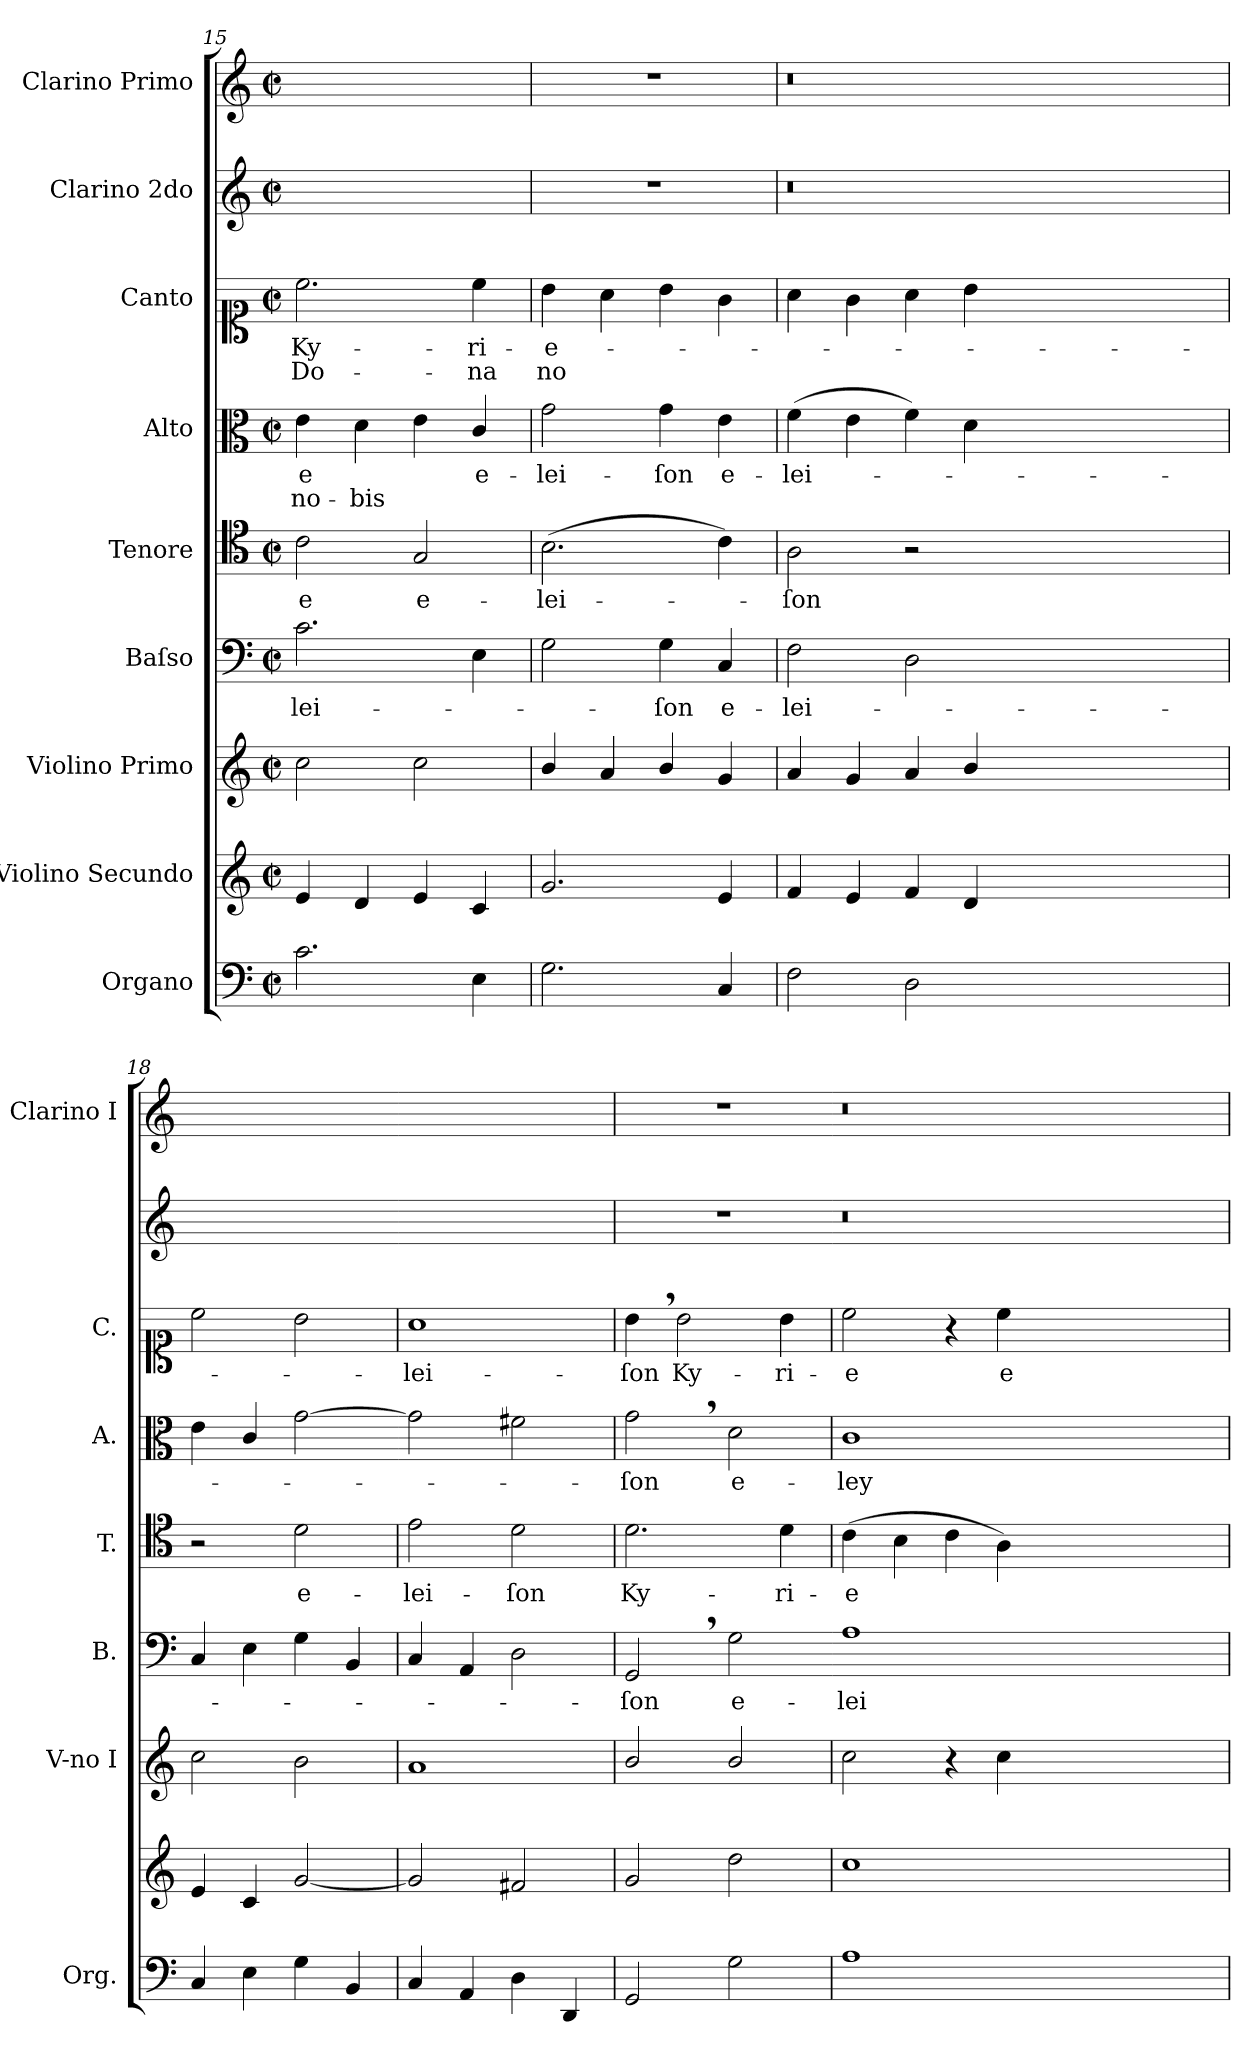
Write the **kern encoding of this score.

**kern	**kern	**kern	**kern	**text	**kern	**text	**kern	**text	**text	**kern	**text	**text	**kern	**kern
*part9	*part8	*part7	*part6	*part6	*part5	*part5	*part4	*part4	*part4	*part3	*part3	*part3	*part2	*part1
*staff9	*staff8	*staff7	*staff6	*staff6	*staff5	*staff5	*staff4	*staff4	*staff4	*staff3	*staff3	*staff3	*staff2	*staff1
*I"Organo	*I"Violino Secundo	*I"Violino Primo	*I"Baſso	*	*I"Tenore	*	*I"Alto	*	*	*I"Canto	*	*	*I"Clarino 2do	*I"Clarino Primo
*I'Org.	*	*I'V-no I	*I'B.	*	*I'T.	*	*I'A.	*	*	*I'C.	*	*	*	*I'Clarino I
*clefF4	*clefG2	*clefG2	*clefF4	*	*clefC4	*	*clefC3	*	*	*clefC1	*	*	*clefG2	*clefG2
*k[]	*k[]	*k[]	*k[]	*	*k[]	*	*k[]	*	*	*k[]	*	*	*k[]	*k[]
*C:	*C:	*C:	*C:	*	*C:	*	*C:	*	*	*C:	*	*	*C:	*C:
*M2/2	*M2/2	*M2/2	*M2/2	*	*M2/2	*	*M2/2	*	*	*M2/2	*	*	*M2/2	*M2/2
*met(c|)	*met(c|)	*met(c|)	*met(c|)	*	*met(c|)	*	*met(c|)	*	*	*met(c|)	*	*	*met(c|)	*met(c|)
=15	=15	=15	=15	=15	=15	=15	=15	=15	=15	=15	=15	=15	=15	=15
2.c\	4e/	2cc\	2.c\	-lei-	2c\	-e	4e\	-e	no-	2.cc\	Ky-	Do-	1ryy	1ryy
.	4d/	.	.	.	.	.	4d\	.	-bis	.	.	.	.	.
.	4e/	2cc\	.	.	2G/	e-	4e\	.	.	.	.	.	.	.
4E\	4c/	.	4E\	.	.	.	4c/	e-	.	4cc\	-ri-	-na	.	.
=16	=16	=16	=16	=16	=16	=16	=16	=16	=16	=16	=16	=16	=16	=16
2.G\	2.g/	4b/	2G\	.	(2.B\	-lei-	2g\	-lei-	.	4b\	-e-	no	1r	1r
.	.	4a/	.	.	.	.	.	.	.	4a\	.	.	.	.
.	.	4b/	4G\	-ſon	.	.	4g\	-ſon	.	4b\	.	.	.	.
4C/	4e/	4g/	4C/	e-	4c\)	.	4e\	e-	.	4g\	.	.	.	.
=17	=17	=17	=17	=17	=17	=17	=17	=17	=17	=17	=17	=17	=17	=17
2F\	4f/	4a/	2F\	-lei-	2A\	-ſon	(4f\	-lei-	.	4a\	.	.	0.r	0.r
.	4e/	4g/	.	.	.	.	4e\	.	.	4g\	.	.	.	.
2D\	4f/	4a/	2D\	.	2r	.	4f\)	.	.	4a\	.	.	.	.
.	4d/	4b/	.	.	.	.	4d\	.	.	4b\	.	.	.	.
0ryy	0ryy	0ryy	0ryy	.	0ryy	.	0ryy	.	.	0ryy	.	.	.	.
=18	=18	=18	=18	=18	=18	=18	=18	=18	=18	=18	=18	=18	=18	=18
4C/	4e/	2cc\	4C/	.	2r	.	4e\	.	.	2cc\	.	.	1ryy	1ryy
4E\	4c/	.	4E\	.	.	.	4c/	.	.	.	.	.	.	.
4G\	[2g/	2b\	4G\	.	2d\	e-	[2g\	.	.	2b\	.	.	.	.
4BB/	.	.	4BB/	.	.	.	.	.	.	.	.	.	.	.
=19	=19	=19	=19	=19	=19	=19	=19-	=19	=19	=19	=19	=19	=19	=19
4C/	2g/]	1a/	4C/	.	2e\	-lei-	2g\]	.	.	1a\	-lei-	.	1ryy	1ryy
4AA/	.	.	4AA/	.	.	.	.	.	.	.	.	.	.	.
4D\	2f#X/	.	2D\	.	2d\	-ſon	2f#X\	.	.	.	.	.	.	.
4DD/	.	.	.	.	.	.	.	.	.	.	.	.	.	.
=20	=20	=20	=20	=20	=20	=20	=20	=20	=20	=20	=20	=20	=20	=20
2GG/	2g/	2b/	2GG,</	-ſon	2.d\	Ky-	2g,<\	-ſon	.	4b,<\	-ſon	.	1r	1r
.	.	.	.	.	.	.	.	.	.	2b\	Ky-	.	.	.
2G\	2dd\	2b/	2G\	e-	.	.	2d\	e-	.	.	.	.	.	.
.	.	.	.	.	4d\	-ri-	.	.	.	4b\	-ri-	.	.	.
=21	=21	=21	=21-	=21	=21	=21	=21	=21	=21	=21	=21	=21	=21	=21
1A\	1cc\	2cc\	1A\	-lei-	(4c\	-e	1c\	-ley-	.	2cc\	-e	.	0.r	0.r
.	.	.	.	.	4B\	.	.	.	.	.	.	.	.	.
.	.	4r	.	.	4c\	.	.	.	.	4r	.	.	.	.
.	.	4cc\	.	.	4A\)	.	.	.	.	4cc\	e-	.	.	.
0ryy	0ryy	0ryy	0ryy	.	0ryy	.	0ryy	.	.	0ryy	.	.	.	.
=	=	=	=	=	=	=	=	=	=	=	=	=	=	=
*-	*-	*-	*-	*-	*-	*-	*-	*-	*-	*-	*-	*-	*-	*-
